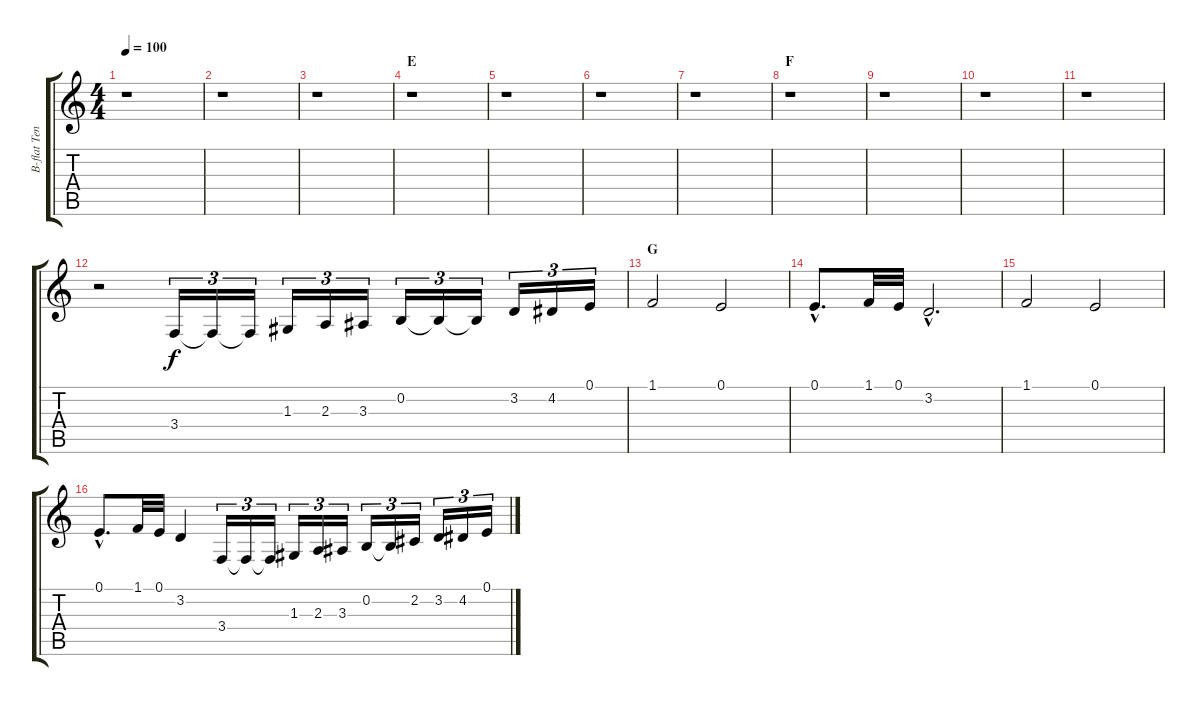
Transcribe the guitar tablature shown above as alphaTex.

\track ("B-flat Tenor Saxes" "B-flat Ten") {instrument tenorsax}
\staff {score tabs}
\tuning (E4 B3 G3 D3 A2 E2) {hide}
\ts (4 4)
\tempo 100
\clef g2
\ks c
r.1{dy f} |
r.1 |
r.1 |
\section ("" "E")
r.1 |
r.1 |
r.1 |
r.1 |
\section ("" "F")
r.1 |
r.1 |
r.1 |
r.1 |
r.2 3.4.16{tu (3 2)} 3.4{t}.16{tu (3 2)} 3.4{t}.16{tu (3 2)} 1.3.16{tu (3 2)} 2.3.16{tu (3 2)} 3.3.16{tu (3 2)} 0.2.16{tu (3 2)} 0.2{t}.16{tu (3 2)} 0.2{t}.16{tu (3 2)} 3.2.16{tu (3 2)} 4.2.16{tu (3 2)} 0.1.16{tu (3 2)} |
\section ("" "G")
1.1.2{volume 10} 0.1.2 |
0.1{hac}.8{d} 1.1.32 0.1.32 3.2{hac}.2{d} |
1.1.2 0.1.2 |
0.1{hac}.8{d} 1.1.32 0.1.32 3.2.4 3.4.16{tu (3 2)} 3.4{t}.16{tu (3 2)} 3.4{t}.16{tu (3 2)} 1.3.16{tu (3 2)} 2.3.16{tu (3 2)} 3.3.16{tu (3 2)} 0.2.16{tu (3 2)} 0.2{t}.16{tu (3 2)} 2.2.16{tu (3 2)} 3.2.16{tu (3 2)} 4.2.16{tu (3 2)} 0.1.16{tu (3 2)}
